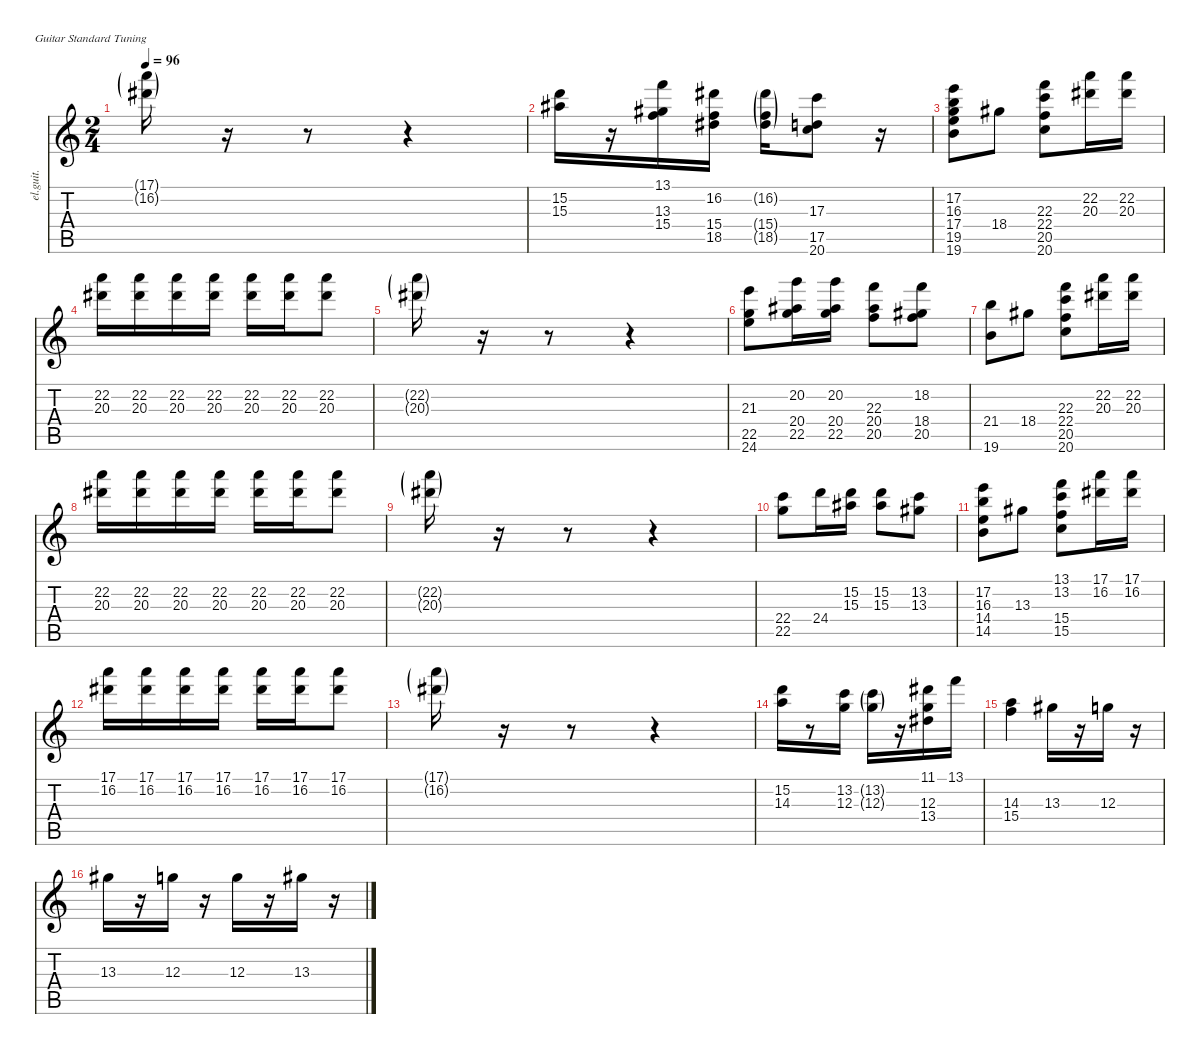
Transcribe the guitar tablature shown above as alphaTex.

\defaultSystemsLayout 4
\hideDynamics
\bracketExtendMode nobrackets
\otherSystemsTrackNameOrientation horizontal
\track ("Guitar 1" "el.guit.") {instrument electricguitarclean}
\staff {score tabs}
\tuning (E4 B3 G3 D3 A2 E2)
\ts (2 4)
\tempo 96
\clef g2
\ks c
(17.1{g} 16.2{g acc #}).16{dy fff} r.16 r.8 r.4 |
(15.2 15.3{acc #}).16{dy f} r.16 (13.1 13.3{acc #} 15.4).16 (16.2{acc #} 15.4 18.5{acc #}).16 (16.2{g acc #} 15.4{g} 18.5{g acc #}).16{dy fff} (17.3 17.5 20.6).8{dy f} r.16 |
(17.2 16.3 17.4 19.5 19.6).8 18.4{acc #}.8 (22.3 22.4 20.5 20.6).8 (22.2 20.3{acc #}).16 (22.2 20.3{acc #}).16 |
(22.2 20.3{acc #}).16 (22.2 20.3{acc #}).16 (22.2 20.3{acc #}).16 (22.2 20.3{acc #}).16 (22.2 20.3{acc #}).16 (22.2 20.3{acc #}).16 (22.2 20.3{acc #}).8 |
(22.2{g} 20.3{g acc #}).16{dy fff} r.16 r.8 r.4 |
(21.3 22.5 24.6).8{dy f} (20.2 20.4{acc #} 22.5).16 (20.2 20.4{acc #} 22.5).16 (22.3 20.4{acc #} 20.5).8 (18.2 18.4{acc #} 20.5).8 |
(21.4 19.6).8 18.4{acc #}.8 (22.3 22.4 20.5 20.6).8 (22.2 20.3{acc #}).16 (22.2 20.3{acc #}).16 |
(22.2 20.3{acc #}).16 (22.2 20.3{acc #}).16 (22.2 20.3{acc #}).16 (22.2 20.3{acc #}).16 (22.2 20.3{acc #}).16 (22.2 20.3{acc #}).16 (22.2 20.3{acc #}).8 |
(22.2{g} 20.3{g acc #}).16{dy fff} r.16 r.8 r.4 |
(22.4 22.5).8{dy f} 24.4.16 (15.2 15.3{acc #}).16 (15.2 15.3{acc #}).8 (13.2 13.3{acc #}).8 |
(17.2 16.3 14.4 14.5).8 13.3{acc #}.8 (13.1 13.2 15.4 15.5).8 (17.1 16.2{acc #}).16 (17.1 16.2{acc #}).16 |
(17.1 16.2{acc #}).16 (17.1 16.2{acc #}).16 (17.1 16.2{acc #}).16 (17.1 16.2{acc #}).16 (17.1 16.2{acc #}).16 (17.1 16.2{acc #}).16 (17.1 16.2{acc #}).8 |
(17.1{g} 16.2{g acc #}).16{dy fff} r.16 r.8 r.4 |
(15.2 14.3).16{dy f} r.8 (13.2 12.3).16 (13.2{g} 12.3{g}).16{dy fff} r.16 (11.1{acc #} 12.3 13.4{acc #}).16{dy f} 13.1.16 |
(14.3 15.4).4 13.3{acc #}.16 r.16 12.3.16 r.16 |
13.3{acc #}.16 r.16 12.3.16 r.16 12.3.16 r.16 13.3{acc #}.16 r.16
